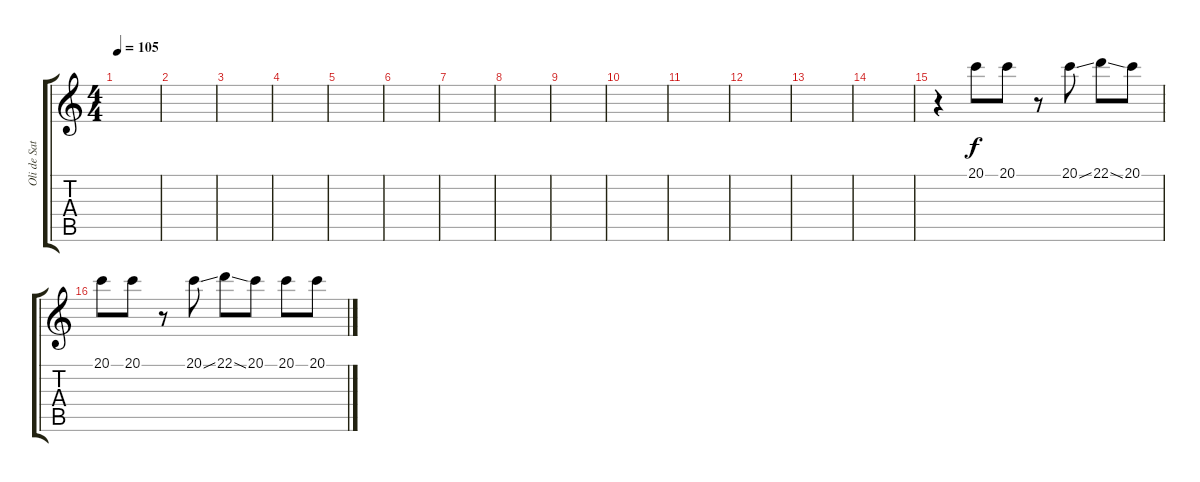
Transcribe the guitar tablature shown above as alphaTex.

\track ("Oli de Sat (bruitages)" "Oli de Sat") {instrument orchestralharp}
\staff {score tabs}
\tuning (E4 B3 G3 D3 A2 E2) {hide}
\ts (4 4)
\tempo 105
\clef g2
\ks c
|
|
|
|
|
|
|
|
|
|
|
|
|
|
r.4 20.1.8{balance 2} 20.1.8{balance 14} r.8 20.1{ss}.8 22.1{ss}.8 20.1.8 |
20.1.8 20.1.8 r.8 20.1{ss}.8 22.1{ss}.8 20.1.8 20.1.8 20.1.8{balance 3}
